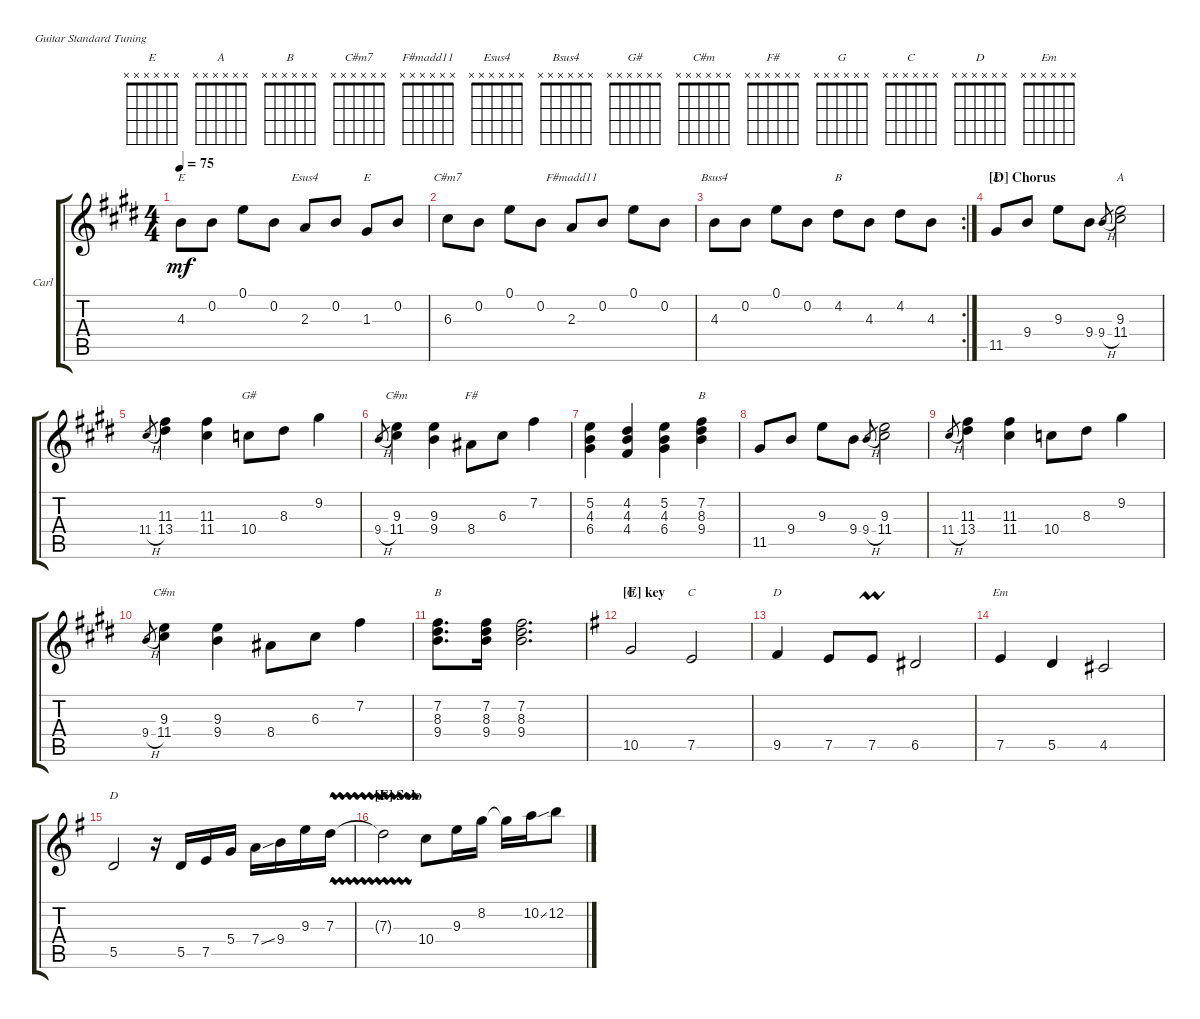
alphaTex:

\defaultSystemsLayout 4
\bracketExtendMode groupsimilarinstruments
\firstSystemTrackNameOrientation horizontal
\otherSystemsTrackNameOrientation horizontal
\track ("Guitar" "Carl") {multiBarRest instrument acousticguitarsteel}
\staff {score tabs}
\tuning (E4 B3 G3 D3 A2 E2)
\chord ("E" x x x x x x)
\chord ("A" x x x x x x)
\chord ("B" x x x x x x)
\chord ("C#m7" x x x x x x)
\chord ("F#madd11" x x x x x x)
\chord ("Esus4" x x x x x x)
\chord ("Bsus4" x x x x x x)
\chord ("G#" x x x x x x)
\chord ("C#m" x x x x x x)
\chord ("F#" x x x x x x)
\chord ("G" x x x x x x)
\chord ("C" x x x x x x)
\chord ("D" x x x x x x)
\chord ("Em" x x x x x x)
\ts (4 4)
\tempo 75
\clef g2
\ks e
4.3.8{ch "E" dy mf} 0.2.8 0.1.8 0.2.8 2.3.8{ch "Esus4"} 0.2.8 1.3.8{ch "E"} 0.2.8 |
6.3.8{ch "C#m7"} 0.2.8 0.1.8 0.2.8 2.3.8{ch "F#madd11"} 0.2.8 0.1.8 0.2.8 |
\rc 2
4.3.8{ch "Bsus4"} 0.2.8 0.1.8 0.2.8 4.2.8{ch "B"} 4.3.8 4.2.8 4.3.8 |
\section ("D" "Chorus")
11.5.8{ch "E"} 9.4.8 9.3.8 9.4.8 9.4{h}.8{gr} (11.4 9.3).2{ch "A"} |
11.4{h}.8{gr} (13.4 11.3).4 (11.4 11.3).4 10.4.8{ch "G#"} 8.3.8 9.2.4 |
9.4{h}.8{gr} (11.4 9.3).4{ch "C#m"} (9.4 9.3).4 8.4.8{ch "F#"} 6.3.8 7.2.4 |
(5.2 4.3 6.4).4 (4.2 4.3 4.4).4 (5.2 4.3 6.4).4 (7.2 8.3 9.4).4{ch "B"} |
11.5.8 9.4.8 9.3.8 9.4.8 9.4{h}.8{gr} (11.4 9.3).2 |
11.4{h}.8{gr} (13.4 11.3).4 (11.4 11.3).4 10.4.8 8.3.8 9.2.4 |
9.4{h}.8{gr} (11.4 9.3).4{ch "C#m"} (9.4 9.3).4 8.4.8 6.3.8 7.2.4 |
(7.2 8.3 9.4).8{d ch "B"} (9.4 8.3 7.2).16 (7.2 8.3 9.4).2{d} |
\section ("E" "key")
\ks g
10.5.2{ch "G"} 7.5.2{ch "C"} |
9.5.4{ch "D"} 7.5.8 7.5{umordent}.8 6.5.2 |
7.5.4{ch "Em"} 5.5.4 4.5.2 |
5.5.2{ch "D"} r.16 5.5.16 7.5.16 5.4.16 7.4{ss}.16 9.4.16 9.3.16 7.3{vw}.16 |
\section ("F" "Solo")
7.3{vw t}.2{ch "G"} 10.4.8 9.3.16 8.2.16 8.2{t}.16 10.2{ss}.16 12.2.8
